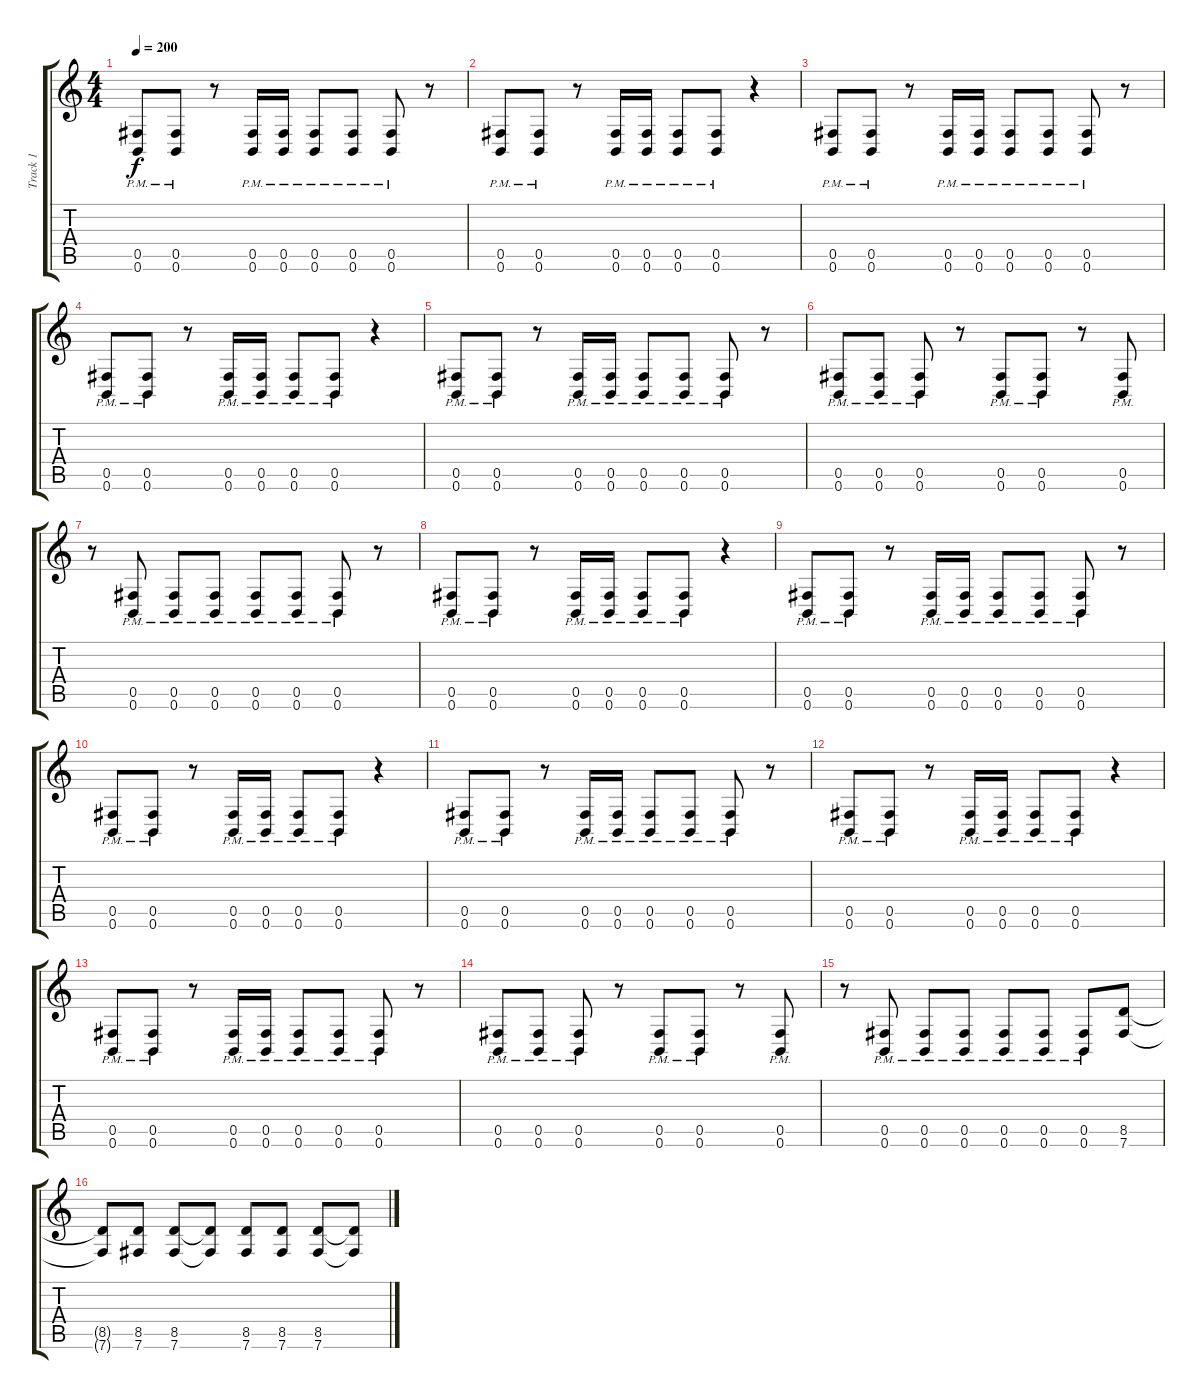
\track ("Track 1" "Track 1") {instrument overdrivenguitar}
\staff {score tabs}
\tuning (Db4 Ab3 E3 B2 Gb2 B1) {hide}
\ts (4 4)
\tempo 200
\clef g2
\ks c
(0.5{pm} 0.6{pm}).8{dy f} (0.5{pm} 0.6{pm}).8 r.8 (0.5{pm} 0.6{pm}).16 (0.5{pm} 0.6{pm}).16 (0.5{pm} 0.6{pm}).8 (0.5{pm} 0.6{pm}).8 (0.5{pm} 0.6{pm}).8 r.8 |
(0.5{pm} 0.6{pm}).8 (0.5{pm} 0.6{pm}).8 r.8 (0.5{pm} 0.6{pm}).16 (0.5{pm} 0.6{pm}).16 (0.5{pm} 0.6{pm}).8 (0.5{pm} 0.6{pm}).8 r.4 |
(0.5{pm} 0.6{pm}).8 (0.5{pm} 0.6{pm}).8 r.8 (0.5{pm} 0.6{pm}).16 (0.5{pm} 0.6{pm}).16 (0.5{pm} 0.6{pm}).8 (0.5{pm} 0.6{pm}).8 (0.5{pm} 0.6{pm}).8 r.8 |
(0.5{pm} 0.6{pm}).8 (0.5{pm} 0.6{pm}).8 r.8 (0.5{pm} 0.6{pm}).16 (0.5{pm} 0.6{pm}).16 (0.5{pm} 0.6{pm}).8 (0.5{pm} 0.6{pm}).8 r.4 |
(0.5{pm} 0.6{pm}).8 (0.5{pm} 0.6{pm}).8 r.8 (0.5{pm} 0.6{pm}).16 (0.5{pm} 0.6{pm}).16 (0.5{pm} 0.6{pm}).8 (0.5{pm} 0.6{pm}).8 (0.5{pm} 0.6{pm}).8 r.8 |
(0.5{pm} 0.6{pm}).8 (0.5{pm} 0.6{pm}).8 (0.5{pm} 0.6{pm}).8 r.8 (0.5{pm} 0.6{pm}).8 (0.5{pm} 0.6{pm}).8 r.8 (0.5{pm} 0.6{pm}).8 |
r.8 (0.5{pm} 0.6{pm}).8 (0.5{pm} 0.6{pm}).8 (0.5{pm} 0.6{pm}).8 (0.5{pm} 0.6{pm}).8 (0.5{pm} 0.6{pm}).8 (0.5{pm} 0.6{pm}).8 r.8 |
(0.5{pm} 0.6{pm}).8 (0.5{pm} 0.6{pm}).8 r.8 (0.5{pm} 0.6{pm}).16 (0.5{pm} 0.6{pm}).16 (0.5{pm} 0.6{pm}).8 (0.5{pm} 0.6{pm}).8 r.4 |
(0.5{pm} 0.6{pm}).8 (0.5{pm} 0.6{pm}).8 r.8 (0.5{pm} 0.6{pm}).16 (0.5{pm} 0.6{pm}).16 (0.5{pm} 0.6{pm}).8 (0.5{pm} 0.6{pm}).8 (0.5{pm} 0.6{pm}).8 r.8 |
(0.5{pm} 0.6{pm}).8 (0.5{pm} 0.6{pm}).8 r.8 (0.5{pm} 0.6{pm}).16 (0.5{pm} 0.6{pm}).16 (0.5{pm} 0.6{pm}).8 (0.5{pm} 0.6{pm}).8 r.4 |
(0.5{pm} 0.6{pm}).8 (0.5{pm} 0.6{pm}).8 r.8 (0.5{pm} 0.6{pm}).16 (0.5{pm} 0.6{pm}).16 (0.5{pm} 0.6{pm}).8 (0.5{pm} 0.6{pm}).8 (0.5{pm} 0.6{pm}).8 r.8 |
(0.5{pm} 0.6{pm}).8 (0.5{pm} 0.6{pm}).8 r.8 (0.5{pm} 0.6{pm}).16 (0.5{pm} 0.6{pm}).16 (0.5{pm} 0.6{pm}).8 (0.5{pm} 0.6{pm}).8 r.4 |
(0.5{pm} 0.6{pm}).8 (0.5{pm} 0.6{pm}).8 r.8 (0.5{pm} 0.6{pm}).16 (0.5{pm} 0.6{pm}).16 (0.5{pm} 0.6{pm}).8 (0.5{pm} 0.6{pm}).8 (0.5{pm} 0.6{pm}).8 r.8 |
(0.5{pm} 0.6{pm}).8 (0.5{pm} 0.6{pm}).8 (0.5{pm} 0.6{pm}).8 r.8 (0.5{pm} 0.6{pm}).8 (0.5{pm} 0.6{pm}).8 r.8 (0.5{pm} 0.6{pm}).8 |
r.8 (0.5{pm} 0.6{pm}).8 (0.5{pm} 0.6{pm}).8 (0.5{pm} 0.6{pm}).8 (0.5{pm} 0.6{pm}).8 (0.5{pm} 0.6{pm}).8 (0.5{pm} 0.6{pm}).8 (8.5 7.6).8 |
(8.5{t} 7.6{t}).8 (8.5 7.6).8 (8.5 7.6).8 (8.5{t} 7.6{t}).8 (8.5 7.6).8 (8.5 7.6).8 (8.5 7.6).8 (8.5{t} 7.6{t}).8
